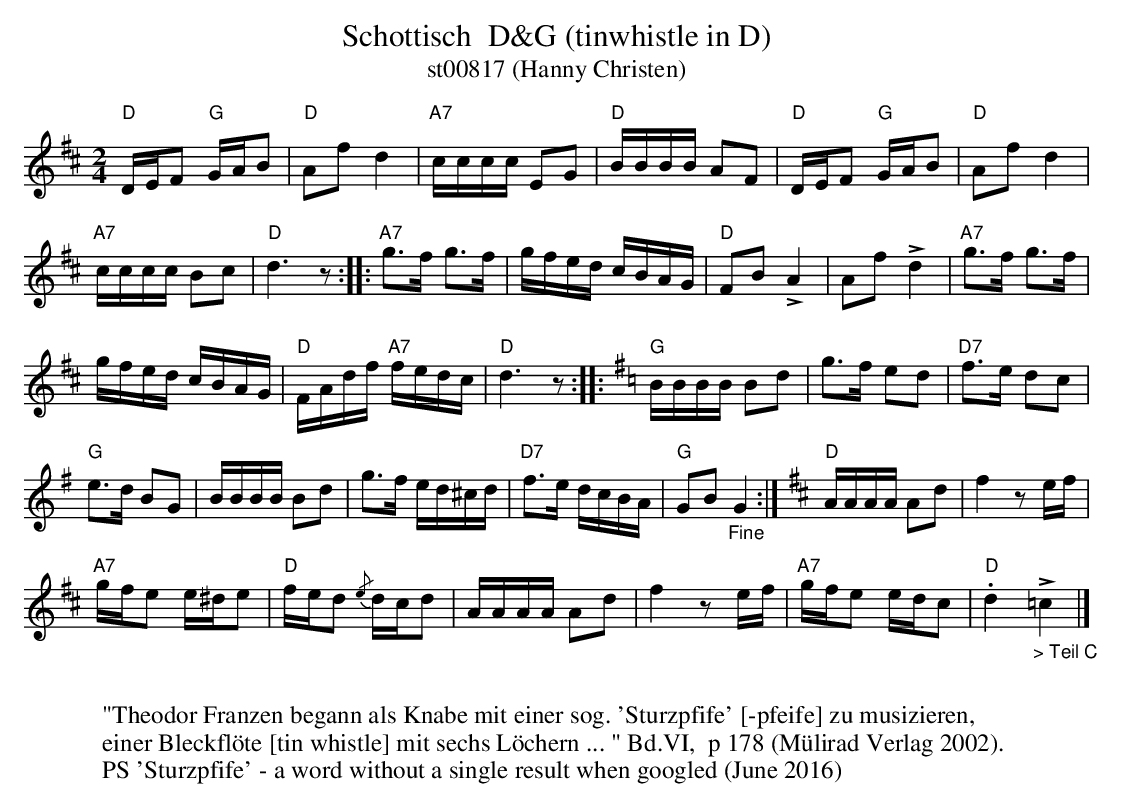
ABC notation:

X:1
T:Schottisch  D&G (tinwhistle in D)
T: st00817 (Hanny Christen)
M:2/4
L:1/16
K:D %%MIDI gchordon
"D"DEF2 "G"GAB2 | "D"A2f2d4 | "A7"cccc E2G2 | "D"BBBB A2F2 | "D"DEF2 "G"GAB2 | "D"A2f2d4 |
"A7"cccc B2c2 | "D"d6z2 :: "A7"g3f g3f | gfed cBAG | "D"F2B2!>!A4 | A2f2!>!d4 | "A7"g3f g3f |
gfed cBAG | "D"FAdf "A7"fedc | "D"d6z2 :: [K:G] "G"BBBB B2d2 | g3f e2d2 | "D7"f3e d2c2 |
"G"e3d B2G2 | BBBB B2d2 | g3f ed^cd | "D7"f3e dcBA | "G"G2B2 "_Fine"G4 :| [K:D] "D"AAAA A2d2 | f4 z2ef |
"A7"gfe2 e^de2 | "D"fed2 {/e}dcd2 | AAAA A2d2 | f4z2ef | "A7"gfe2 edc2 | "D".d4 "_> Teil C"!>!=c4 |]
W:
W: "Theodor Franzen begann als Knabe mit einer sog. 'Sturzpfife' [-pfeife] zu musizieren,
W: einer Bleckflöte [tin whistle] mit sechs L\"ochern ... " Bd.VI,  p 178 (M\"ulirad Verlag 2002).
W: PS 'Sturzpfife' - a word without a single result when googled (June 2016)
